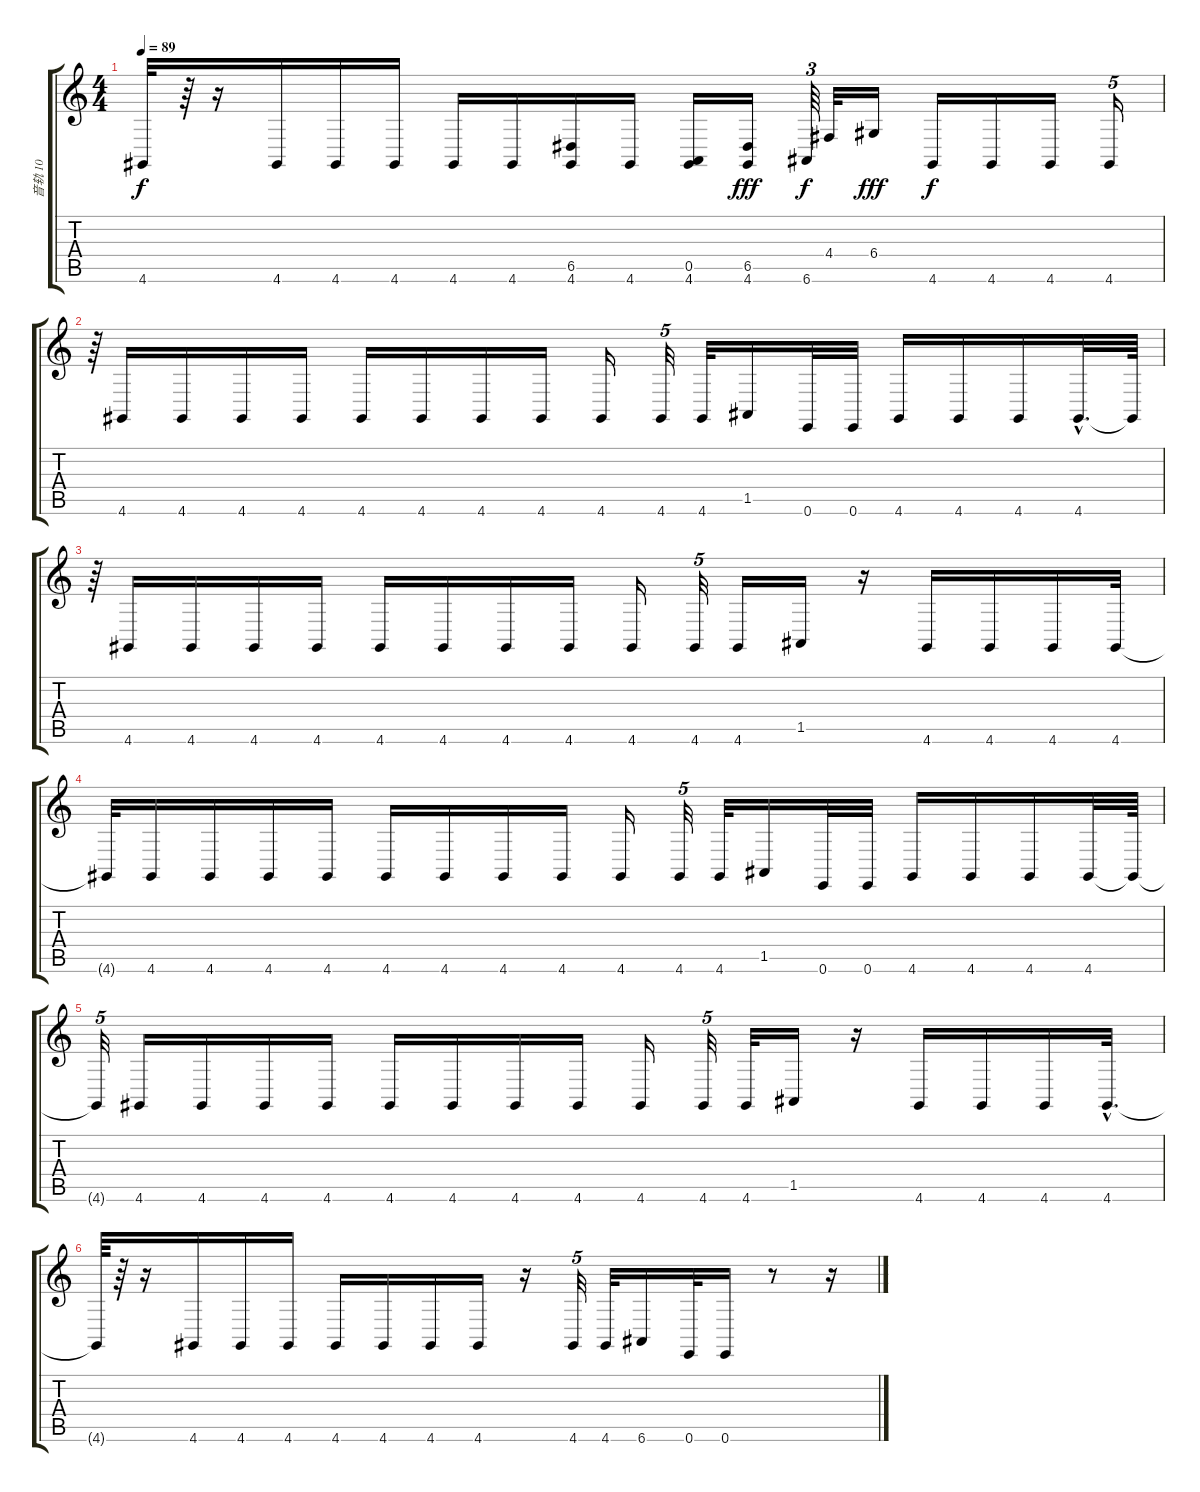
\track ("音轨 10" "音轨 10") {instrument acousticgrandpiano}
\staff {score tabs}
\tuning (E4 B3 G3 D3 A2 E2) {hide}
\ts (4 4)
\tempo 89
\clef g2
\ks c
4.6{t}.32{dy f} r.64 r.16 4.6.16 4.6.16 4.6.16 4.6.16 4.6.16 (6.5 4.6).16 4.6.16 (0.5 4.6).16 (6.5 4.6).16{dy fff} 6.6.64{tu (3 2) dy f} 4.4.32 6.4.16{dy fff} 4.6.16{dy f} 4.6.16 4.6.16 4.6.16{tu (5 4)} |
r.64{tu (5 4)} 4.6.16 4.6.16 4.6.16 4.6.16 4.6.16 4.6.16 4.6.16 4.6.16 4.6.16 4.6.32{tu (5 4)} 4.6.32 1.5.16 0.6.32 0.6.32 4.6.16 4.6.16 4.6.16 4.6{hac}.32{d} 4.6{t}.64 |
r.64 4.6.16 4.6.16 4.6.16 4.6.16 4.6.16 4.6.16 4.6.16 4.6.16 4.6.16 4.6.32{tu (5 4)} 4.6.16 1.5.16 r.16 4.6.16 4.6.16 4.6.16 4.6.32 |
4.6{t}.32 4.6.16 4.6.16 4.6.16 4.6.16 4.6.16 4.6.16 4.6.16 4.6.16 4.6.16 4.6.32{tu (5 4)} 4.6.32 1.5.16 0.6.32 0.6.32 4.6.16 4.6.16 4.6.16 4.6.32 4.6{t}.64 |
4.6{t}.32{tu (5 4)} 4.6.16 4.6.16 4.6.16 4.6.16 4.6.16 4.6.16 4.6.16 4.6.16 4.6.16 4.6.32{tu (5 4)} 4.6.32 1.5.16 r.16 4.6.16 4.6.16 4.6.16 4.6{hac}.32{d} |
4.6{t}.64 r.64 r.16 4.6.16 4.6.16 4.6.16 4.6.16 4.6.16 4.6.16 4.6.16 r.16 4.6.32{tu (5 4)} 4.6.32 6.6.16 0.6.32 0.6.16 r.8 r.16
